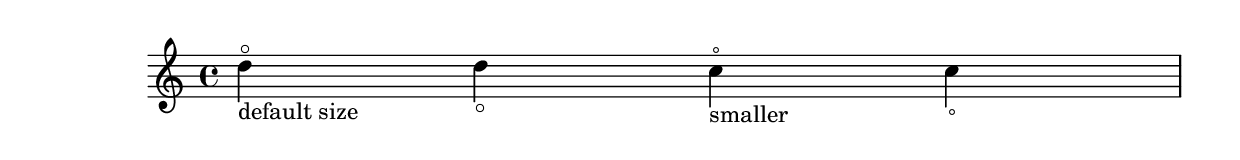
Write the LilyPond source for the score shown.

%% Do not edit this file; it is automatically
%% generated from LSR http://lsr.dsi.unimi.it
%% This file is in the public domain.
\version "2.13.16"

\header {
  lsrtags = "expressive-marks, unfretted-strings"

%% Translation of GIT committish: d2119a9e5e951c6ae850322f41444ac98d1ed492
  texidoces = "
Para hacer más pequeño el círculo de @code{\\flageolet} (armónico)
utilice la siguiente función de Scheme.

"
  doctitlees = "Cambiar el tamaño de la marca de \\flageolet"

%% Translation of GIT committish: 0a868be38a775ecb1ef935b079000cebbc64de40
  texidocde = "
Um den @code{\\flageolet}-Kreis kleiner zu machen, kann diese
Scheme-Funktion eingesetzt werden.

"
  doctitlede = "\\flageolet-Zeichen verkleinern"
%% Translation of GIT committish: 5b980ee07bba23d3633de1d371fb2926f164e295

  texidocfr = "
Il est possible de rapetisser le cercle d'un @code{\\flageolet} grâce
à une fonction Scheme.

"
  doctitlefr = "Modifier la taille d'un \\flageolet"


  texidoc = "
To make the @code{\\flageolet} circle smaller use the following Scheme
function.

"
  doctitle = "Changing \\flageolet mark size"
} % begin verbatim

smallFlageolet =
#(let ((m (make-articulation "flageolet")))
   (set! (ly:music-property m 'tweaks)
         (acons 'font-size -3
                (ly:music-property m 'tweaks)))
   m)

\layout { ragged-right = ##f }

\relative c'' {
  d4^\flageolet_\markup { default size } d_\flageolet
  c4^\smallFlageolet_\markup { smaller } c_\smallFlageolet
}

